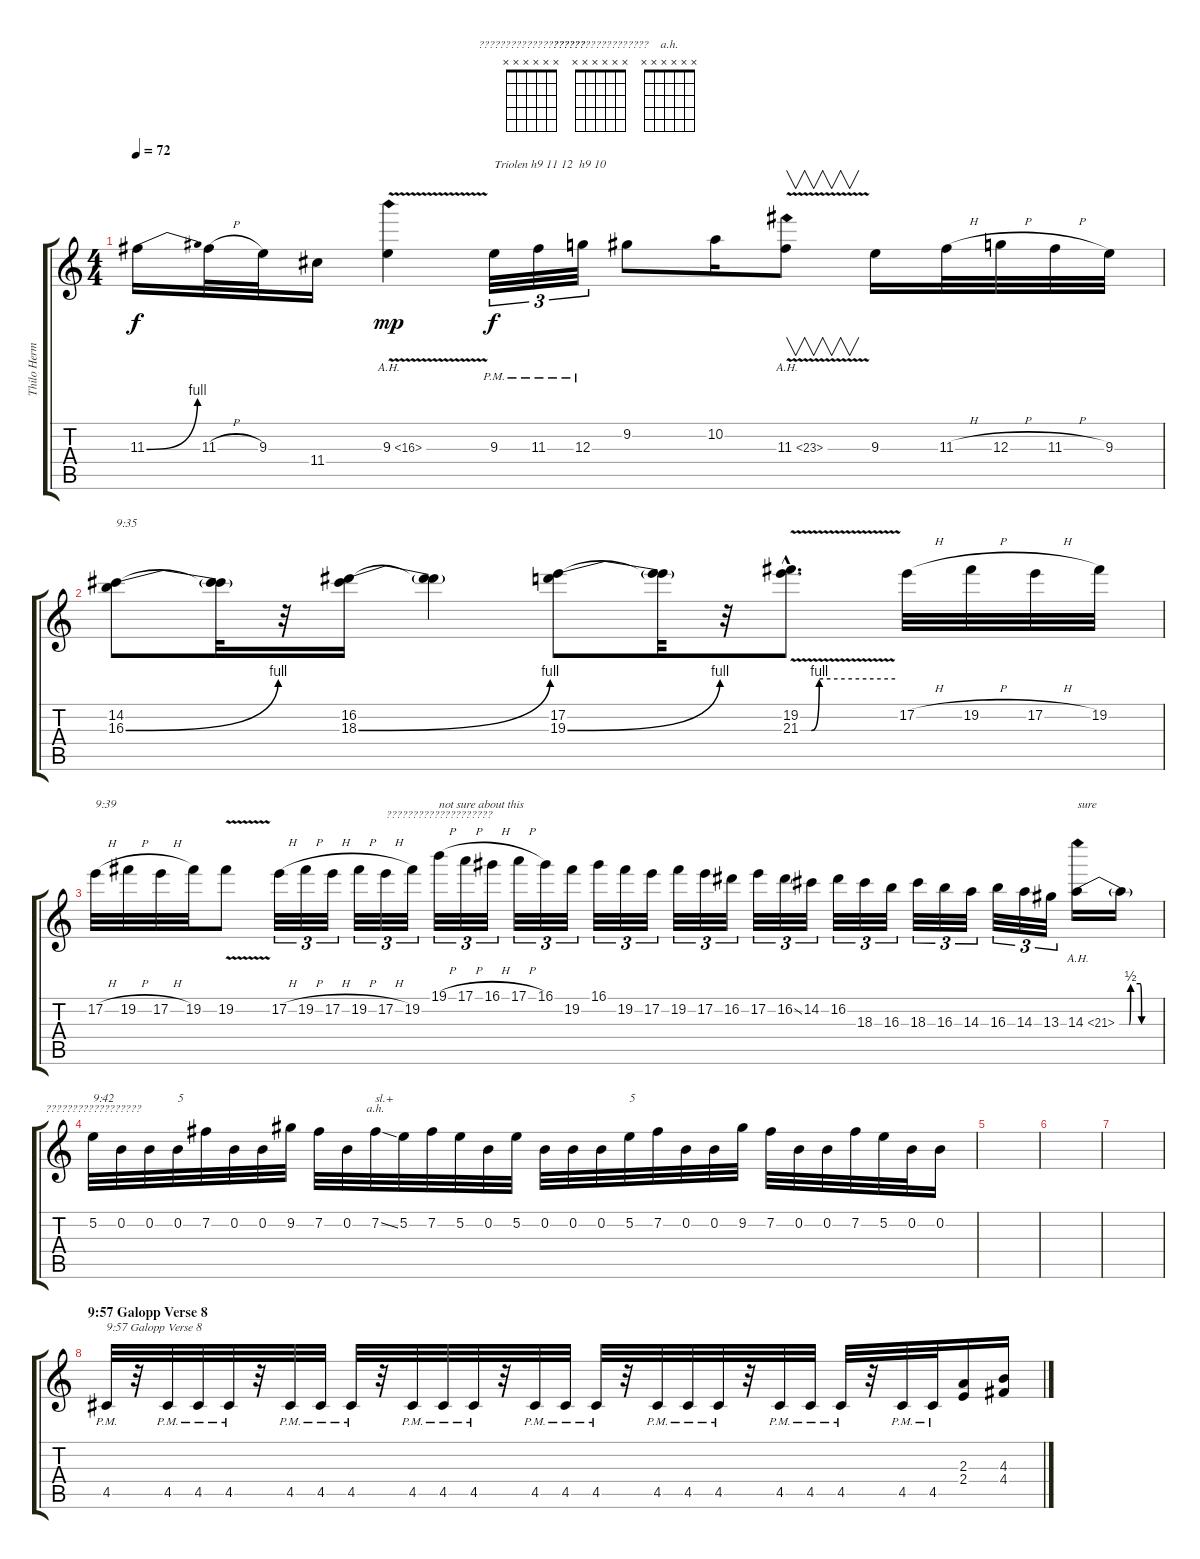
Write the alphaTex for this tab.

\track ("Thilo Hermann (right)" "Thilo Herm") {instrument overdrivenguitar}
\staff {score tabs}
\tuning (E4 B3 G3 D3 A2 E2) {hide}
\chord ("????????????????????" x x x x x x)
\chord ("??????????????????" x x x x x x)
\chord ("a.h." x x x x x x)
\ts (4 4)
\tempo 72
\clef g2
\ks c
11.3{be (bend 0 0 60 4)}.16{dy f} 11.3{h}.32 9.3.32 11.4.16 9.3{be (hold 0 0 60 0) ah 7 v}.4{dy mp} 9.3{pm}.32{tu (3 2) txt "Triolen h9 11 12  h9 10" dy f} 11.3{pm}.32{tu (3 2)} 12.3{pm}.32{tu (3 2)} 9.2.8 10.2.16 11.3{be (hold 0 0 60 0) ah 12 v}.8{v} 9.3.16 11.3{h}.32 12.3{h}.32 11.3{h}.32 9.3.32 |
(14.2 16.3{be (bend 0 0 60 4)}).8{txt "9:35"} (14.2{t} 16.3{t}).32 r.32 (16.2 18.3{be (bend 0 0 60 4)}).16 (16.2{t} 18.3{t}).4 (17.2 19.3{be (bend 0 0 60 4)}).8 (17.2{t} 19.3{t}).32 r.32 (19.2{hac} 21.3{be (custom 0 0 7 0 12 4 60 4) v hac}).8{d} 17.2{h}.32 19.2{h}.32 17.2{h}.32 19.2.32 |
17.2{h}.32{txt "9:39"} 19.2{h}.32 17.2{h}.32 19.2.32 19.2{v}.8 17.2{h}.32{tu (3 2)} 19.2{h}.32{tu (3 2)} 17.2{h}.32{tu (3 2)} 19.2{h}.32{tu (3 2)} 17.2{h}.32{tu (3 2)} 19.2.32{tu (3 2)} 19.1{h}.32{tu (3 2) ch "????????????????????" txt "not sure about this"} 17.1{h}.32{tu (3 2)} 16.1{h}.32{tu (3 2)} 17.1{h}.32{tu (3 2)} 16.1.32{tu (3 2)} 19.2.32{tu (3 2)} 16.1.32{tu (3 2)} 19.2.32{tu (3 2)} 17.2.32{tu (3 2)} 19.2.32{tu (3 2)} 17.2.32{tu (3 2)} 16.2.32{tu (3 2)} 17.2.32{tu (3 2)} 16.2{ss}.32{tu (3 2)} 14.2.32{tu (3 2)} 16.2.32{tu (3 2)} 18.3.32{tu (3 2)} 16.3.32{tu (3 2)} 18.3.32{tu (3 2)} 16.3.32{tu (3 2)} 14.3.32{tu (3 2)} 16.3.32{tu (3 2)} 14.3.32{tu (3 2)} 13.3.32{tu (3 2)} 14.3{be (custom 0 0 13 0 15 2 28 2 30 0 60 0) ah 7}.16{txt "sure"} 14.3{t}.16 |
5.2.32{ch "??????????????????" txt "9:42"} 0.2.32 0.2.32 0.2.32{txt "5"} 7.2.32 0.2.32 0.2.32 9.2.32 7.2.32 0.2.32 7.2{ss}.32{ch "a.h." txt "sl.+"} 5.2.32 7.2.32 5.2.32 0.2.32 5.2.32 0.2.32 0.2.32 0.2.32 5.2.32{txt "5"} 7.2.32 0.2.32 0.2.32 9.2.32 7.2.32 0.2.32 0.2.32 7.2.32 5.2.32 0.2.32 0.2.16 |
|
|
|
\section ("" "9:57 Galopp Verse 8")
4.5{pm}.32{txt "9:57 Galopp Verse 8"} r.32 4.5{pm}.32 4.5{pm}.32 4.5{pm}.32 r.32 4.5{pm}.32 4.5{pm}.32 4.5{pm}.32 r.32 4.5{pm}.32 4.5{pm}.32 4.5{pm}.32 r.32 4.5{pm}.32 4.5{pm}.32 4.5{pm}.32 r.32 4.5{pm}.32 4.5{pm}.32 4.5{pm}.32 r.32 4.5{pm}.32 4.5{pm}.32 4.5{pm}.32 r.32 4.5{pm}.32 4.5{pm}.32 (2.3 2.4).16 (4.3 4.4).16
